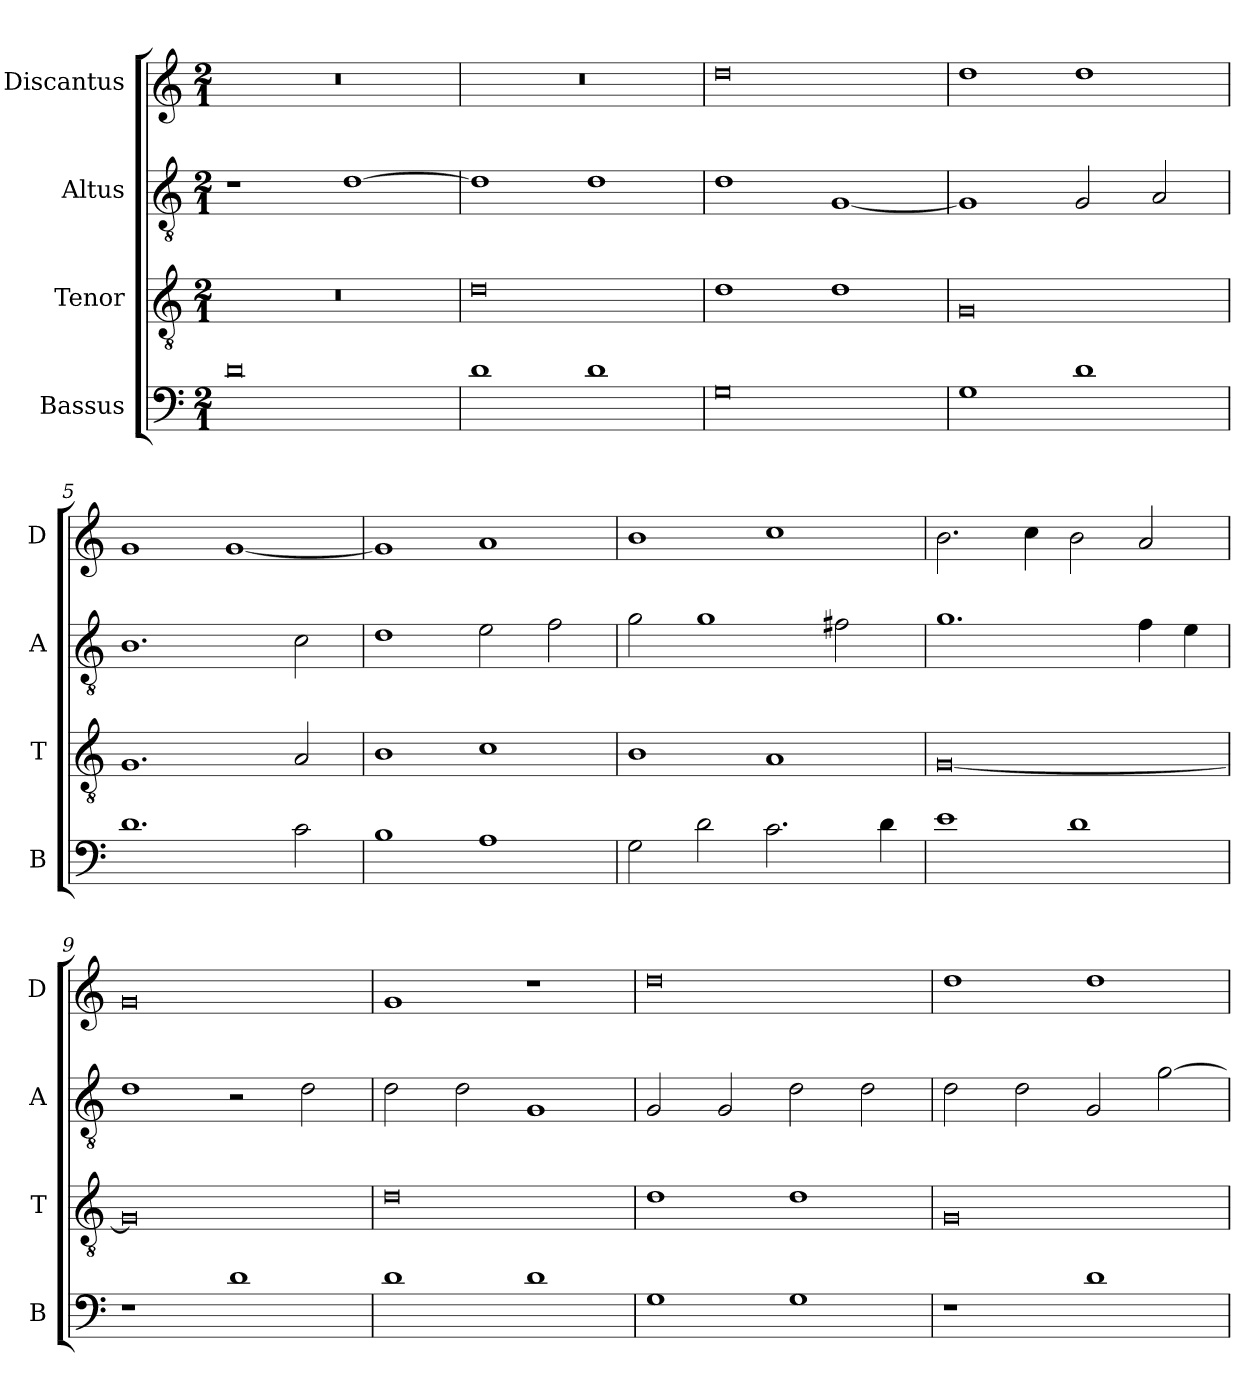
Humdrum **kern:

**kern	**kern	**kern	**kern
*part4	*part3	*part2	*part1
*staff4	*staff3	*staff2	*staff1
*I"Bassus	*I"Tenor	*I"Altus	*I"Discantus
*I'B	*I'T	*I'A	*I'D
*clefF4	*clefGv2	*clefGv2	*clefG2
*k[]	*k[]	*k[]	*k[]
*M2/1	*M2/1	*M2/1	*M2/1
=1	=1	=1	=1
0d	0r	1r	0r
.	.	[1d	.
=2	=2	=2	=2
1d	0d	1d]	0r
1d	.	1d	.
=3	=3	=3	=3
0G	1d	1d	0dd
.	1d	[1G	.
=4	=4	=4	=4
1G	0G	1G]	1dd
1d	.	2G	1dd
.	.	2A	.
=5	=5	=5	=5
1.d	1.G	1.B	1g
.	.	.	[1g
2c	2A	2c	.
=6	=6	=6	=6
1B	1B	1d	1g]
1A	1c	2e	1a
.	.	2f	.
=7	=7	=7	=7
2G	1B	2g	1b
2d	.	1g	.
2.c	1A	.	1cc
.	.	2f#X	.
4d	.	.	.
=8	=8	=8	=8
1e	[0G	1.g	2.b
.	.	.	4cc
1d	.	.	2b
.	.	4f	2a
.	.	4e	.
=9	=9	=9	=9
1r	0G]	1d	0g
1d	.	2r	.
.	.	2d	.
=10	=10	=10	=10
1d	0d	2d	1g
.	.	2d	.
1d	.	1G	1r
=11	=11	=11	=11
1G	1d	2G	0dd
.	.	2G	.
1G	1d	2d	.
.	.	2d	.
=12	=12	=12	=12
1r	0G	2d	1dd
.	.	2d	.
1d	.	2G	1dd
.	.	[2g	.
=	=	=	=
*-	*-	*-	*-
